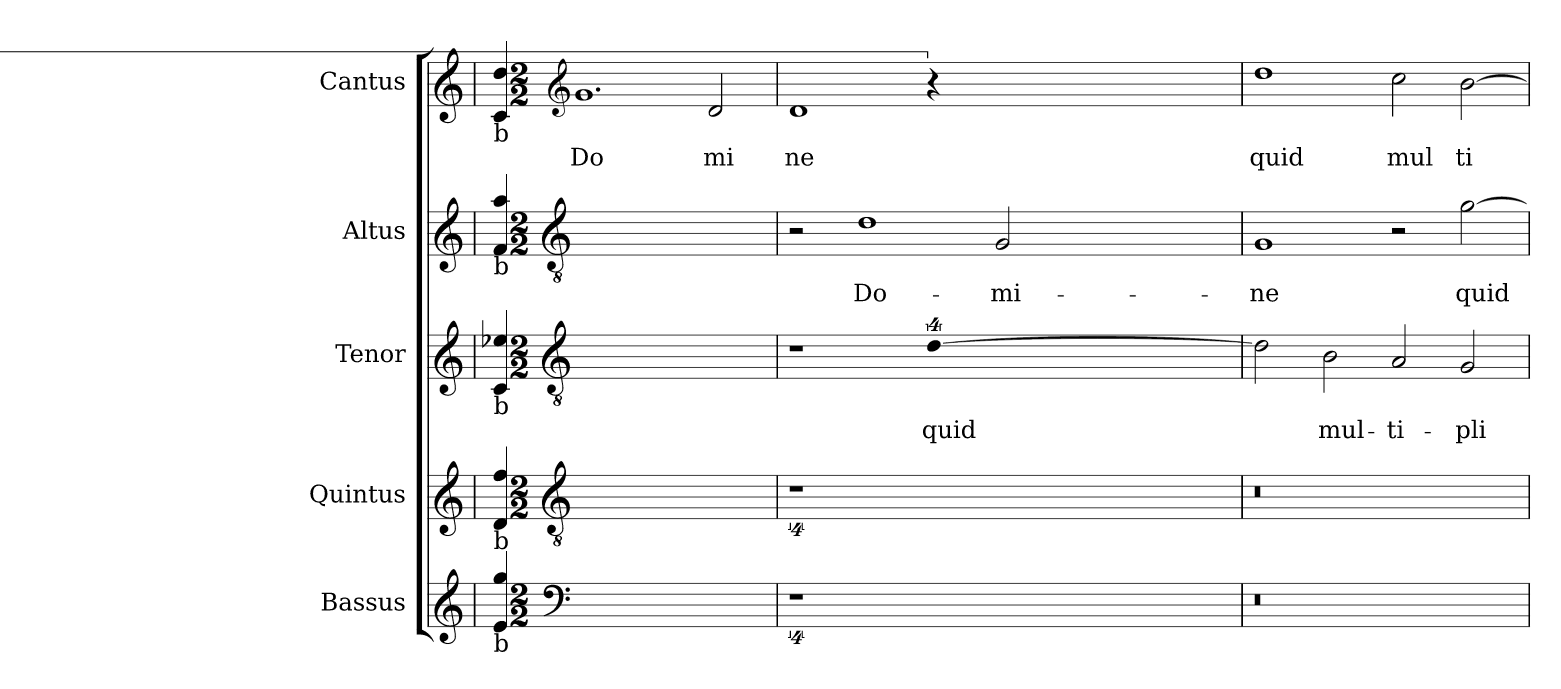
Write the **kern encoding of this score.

**kern	**kern	**kern	**text	**kern	**text	**kern	**text
*part5	*part4	*part3	*part3	*part2	*part2	*part1	*part1
*staff5	*staff4	*staff3	*staff3	*staff2	*staff2	*staff1	*staff1
*I"Bassus	*I"Quintus	*I"Tenor	*	*I"Altus	*	*I"Cantus	*
!!LO:PB:g=z
*stria5	*stria5	*stria5	*	*stria5	*	*stria5	*
=1	=1	=1	=1!	=1	=1!	=1!	=1!
!	!	!	!	!	!	!LO:TX:b:t=b	!
!	!	!	!	!LO:TX:b:t=b	!	!	!
!	!	!LO:TX:b:t=b	!	!	!	!	!
!	!LO:TX:b:t=b	!	!	!	!	!	!
!LO:TX:b:t=b	!	!	!	!	!	!	!
4gg/ 4e/	4ff/ 4d/	4ee-X/ 4c/	.	4aa/ 4f/	.	4dd/ 4c/	.
*clefF4	*clefGv2	*clefGv2	*	*clefGv2	*	*clefG2	*
*M2/2	*M2/2	*M2/2	*	*M2/2	*	*M2/2	*
*met(c|)	*met(c|)	*met(c|)	*	*met(c|)	*	*met(c|)	*
!	!	!	!	!	!	!	!LO:LY:b:cj
0ryy	0ryy	0ryy	.	0ryy	.	1.g	Do
!	!	!	!	!	!	!	!LO:LY:b:cj
.	.	.	.	.	.	2d/	mi
=2	=2	=2	=2	=2	=2	=2	=2
!	!	!	!	!	!	!	!LO:LY:b:cj
4%9r	4%9r	1r	.	2r	.	1d	ne
!	!	!	!	!	!LO:LY:b:cj	!	!
.	.	.	.	1d	Do-	.	.
!	!	!LO:N:vis=1	!LO:LY:b	!	!	!LO:N:vis=1	!
.	.	[>4%9d	quid	.	.	4%9r	.
!	!	!	!	!	!LO:LY:b:cj	!	!
.	.	.	.	2G/	-mi-	.	.
.	.	.	.	1ryy	.	.	.
1ryy	1ryy	.	.	.	.	.	.
.	.	.	.	4ryy	.	.	.
=3	=3	=3	=3	=3	=3	=3	=3
!	!	!	!	!	!LO:LY:b:cj	!	!LO:LY:b:cj
0r	0r	2d\]	.	1G	-ne	1dd	quid
!	!	!	!LO:LY:b:cj	!	!	!	!
.	.	2B\	mul-	.	.	.	.
!	!	!	!LO:LY:b:cj	!	!	!	!LO:LY:b:cj
.	.	2A/	-ti-	2r	.	2cc\	mul
!	!	!	!LO:LY:b:cj	!	!LO:LY:b	!	!LO:LY:b:cj
.	.	2G/	-pli-	[>2g\	quid	[>2b\	ti
=	=	=	=	=	=	=	=
*-	*-	*-	*-	*-	*-	*-	*-
